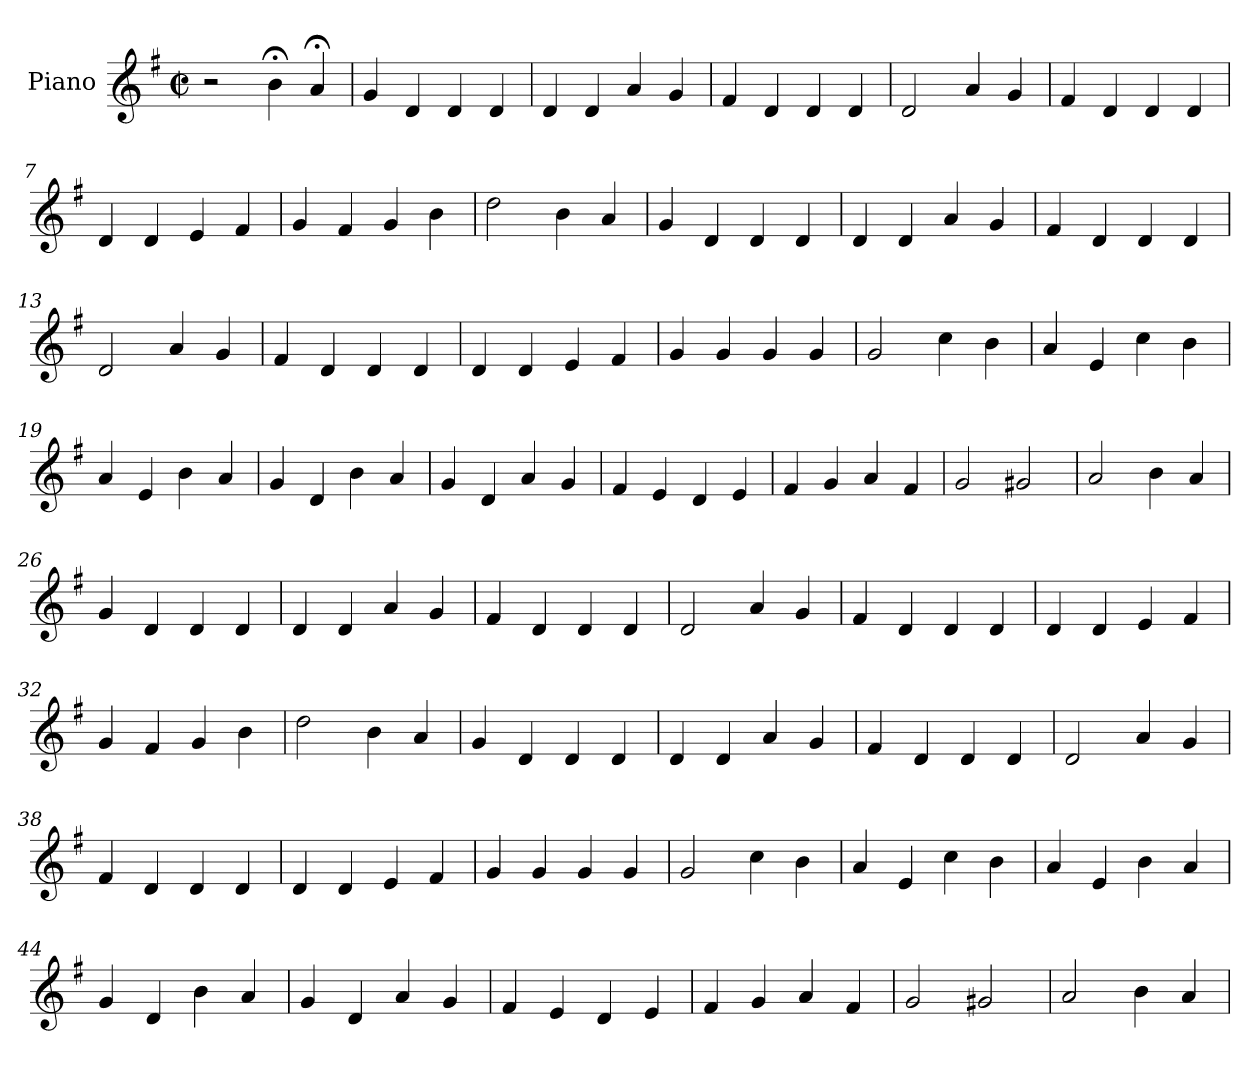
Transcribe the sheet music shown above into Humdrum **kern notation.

**kern
*part1
*staff1
*I"Piano
*I'Pno.
*clefG2
*k[f#]
*M2/2
*met(c|)
*MM160
=1
2r
4b;<
4a;<
=2
4g
4d
4d
4d
=3
4d
4d
4a
4g
=4
4f#
4d
4d
4d
=5
2d
4a
4g
=6
4f#
4d
4d
4d
=7
4d
4d
4e
4f#
=8
4g
4f#
4g
4b
=9
2dd
4b
4a
=10
4g
4d
4d
4d
=11
4d
4d
4a
4g
=12
4f#
4d
4d
4d
=13
2d
4a
4g
=14
4f#
4d
4d
4d
=15
4d
4d
4e
4f#
=16
4g
4g
4g
4g
=17
2g
4cc
4b
=18
4a
4e
4cc
4b
=19
4a
4e
4b
4a
=20
4g
4d
4b
4a
=21
4g
4d
4a
4g
=22
4f#
4e
4d
4e
=23
4f#
4g
4a
4f#
=24
2g
2g#X
=25
2a
4b
4a
=26
4g
4d
4d
4d
=27
4d
4d
4a
4g
=28
4f#
4d
4d
4d
=29
2d
4a
4g
=30
4f#
4d
4d
4d
=31
4d
4d
4e
4f#
=32
4g
4f#
4g
4b
=33
2dd
4b
4a
=34
4g
4d
4d
4d
=35
4d
4d
4a
4g
=36
4f#
4d
4d
4d
=37
2d
4a
4g
=38
4f#
4d
4d
4d
=39
4d
4d
4e
4f#
=40
4g
4g
4g
4g
=41
2g
4cc
4b
=42
4a
4e
4cc
4b
=43
4a
4e
4b
4a
=44
4g
4d
4b
4a
=45
4g
4d
4a
4g
=46
4f#
4e
4d
4e
=47
4f#
4g
4a
4f#
=48
2g
2g#X
=49
2a
4b
4a
=
*-
